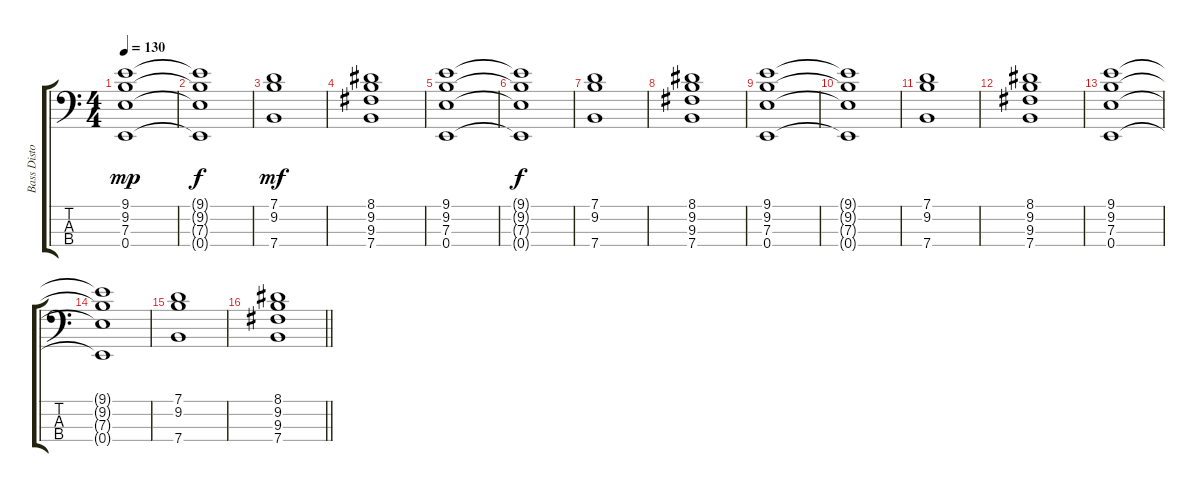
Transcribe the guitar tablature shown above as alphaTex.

\track ("Bass Distortion Effect I" "Bass Disto") {instrument distortionguitar}
\staff {score tabs}
\tuning (G2 D2 A1 E1) {hide}
\ts (4 4)
\tempo 130
\clef f4
\ks c
(9.1 9.2 7.3 0.4).1{dy mp} |
(9.1{t} 9.2{t} 7.3{t} 0.4{t}).1{dy f} |
(7.1 9.2 7.4).1{dy mf} |
(8.1 9.2 9.3 7.4).1 |
(9.1 9.2 7.3 0.4).1 |
(9.1{t} 9.2{t} 7.3{t} 0.4{t}).1{dy f} |
(7.1 9.2 7.4).1 |
(8.1 9.2 9.3 7.4).1 |
(9.1 9.2 7.3 0.4).1 |
(9.1{t} 9.2{t} 7.3{t} 0.4{t}).1 |
(7.1 9.2 7.4).1 |
(8.1 9.2 9.3 7.4).1 |
(9.1 9.2 7.3 0.4).1 |
(9.1{t} 9.2{t} 7.3{t} 0.4{t}).1 |
(7.1 9.2 7.4).1 |
\barLineRight lightlight
(8.1 9.2 9.3 7.4).1
